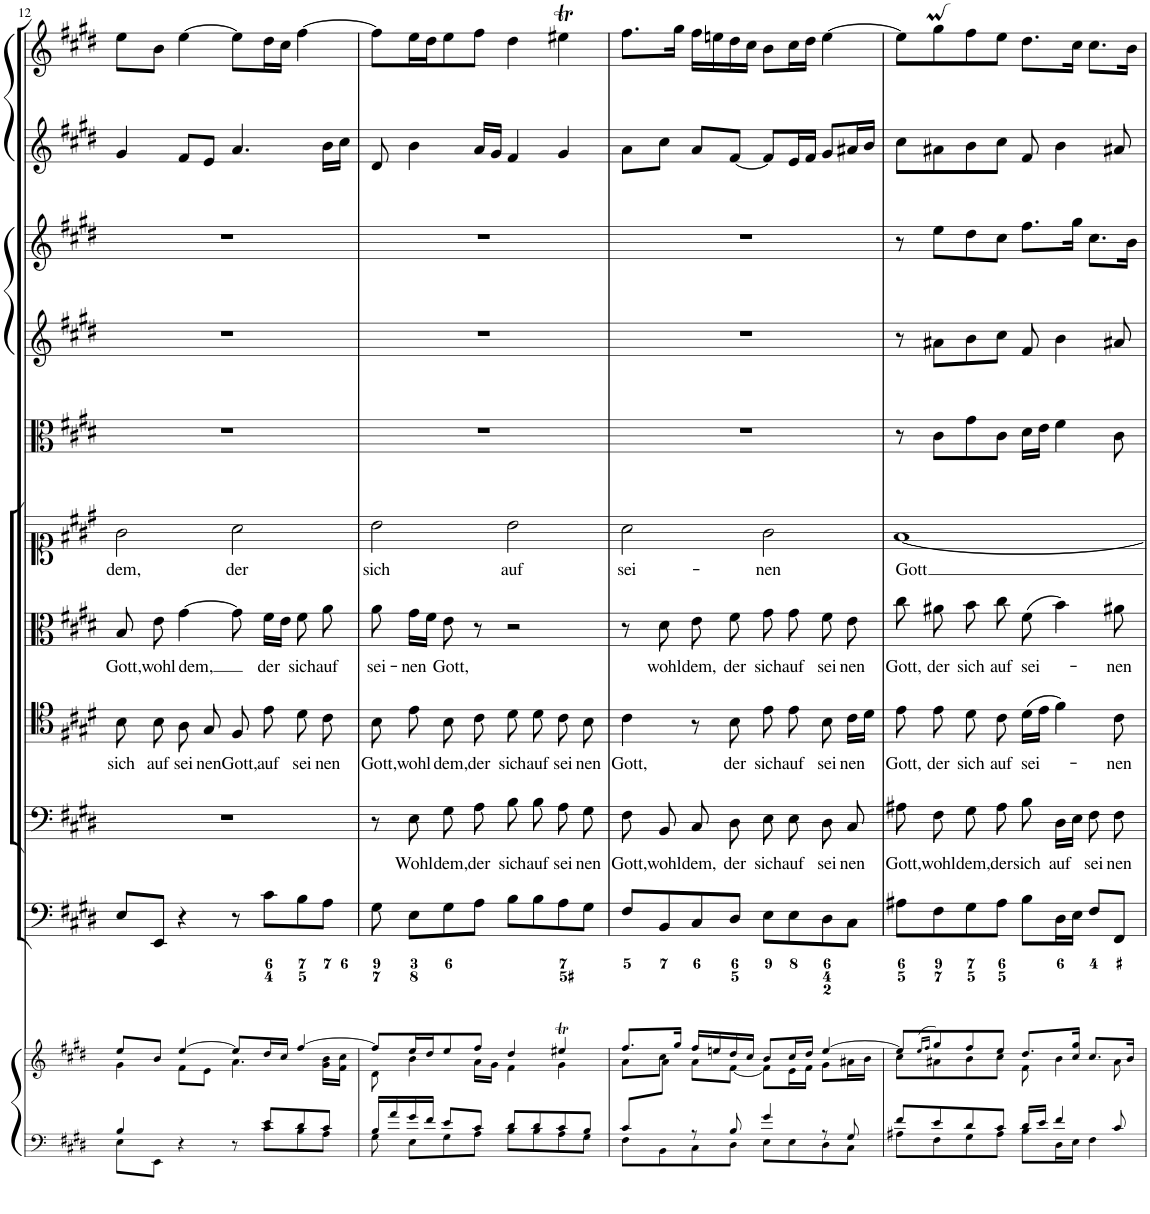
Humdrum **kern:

**kern	**kern	**kern	**kern	**text	**kern	**text	**kern	**text	**kern	**text	**kern	**kern	**kern	**kern	**kern
*part11	*part11	*part10	*part9	*part9	*part8	*part8	*part7	*part7	*part6	*part6	*part5	*part4	*part3	*part2	*part1
*staff12	*staff11	*staff10	*staff9	*staff9	*staff8	*staff8	*staff7	*staff7	*staff6	*staff6	*staff5	*staff4	*staff3	*staff2	*staff1
*I"Piano reduction	*	*I"Continuo	*I"Basso	*	*I"Tenore	*	*I"Alto	*	*I"Soprano	*	*I"Viola	*I"Violino II	*I"Violino I	*I"Oboe d'amore II	*I"Oboe d'amore I
*I'Pno	*	*	*	*	*	*	*	*	*	*	*I'Vla	*I'Vln	*I'Vln	*I'Ob	*I'Ob
!!LO:PB:g=z
*clefF4	*clefG2	*clefF4	*clefF4	*	*clefC4	*	*clefC3	*	*clefC1	*	*clefC3	*clefG2	*clefG2	*clefG2	*clefG2
*k[f#c#g#d#]	*k[f#c#g#d#]	*k[f#c#g#d#]	*k[f#c#g#d#]	*	*k[f#c#g#d#]	*	*k[f#c#g#d#]	*	*k[f#c#g#d#]	*	*k[f#c#g#d#]	*k[f#c#g#d#]	*k[f#c#g#d#]	*k[f#c#g#d#]	*k[f#c#g#d#]
*M4/4	*M4/4	*M4/4	*M4/4	*	*M4/4	*	*M4/4	*	*M4/4	*	*M4/4	*M4/4	*M4/4	*M4/4	*M4/4
*met(c)	*met(c)	*met(c)	*met(c)	*	*met(c)	*	*met(c)	*	*met(c)	*	*met(c)	*met(c)	*met(c)	*met(c)	*met(c)
=12	=12	=12	=12	=12	=12	=12	=12	=12	=12	=12	=12	=12	=12	=12	=12
*^	*^	*	*	*	*	*	*	*	*	*	*	*	*	*	*
!	!	!	!	!	!	!	!	!LO:LY:b	!	!LO:LY:b	!	!LO:LY:b	!	!	!	!	!
4B/	8E\L	8ee/L	4g#\	8E/L	1r	.	8B\	sich	8B/	Gott,	2g#\	dem,	1r	1r	1r	4g#/	8ee\L
!	!	!	!	!	!	!	!	!LO:LY:b	!	!LO:LY:b	!	!	!	!	!	!	!
.	8EE\J	8b/J	.	8EE/J	.	.	8B\	auf	8e\	wohl	.	.	.	.	.	.	8b\J
!	!	!	!	!	!	!	!	!LO:LY:b	!	!LO:LY:b	!	!	!	!	!	!	!
4r	4ryy	[4ee/	8f#\L	4r	.	.	8A\	sei-	[4g#\	dem,	.	.	.	.	.	8f#/L	[4ee\
!	!	!	!	!	!	!	!	!LO:LY:b	!	!	!	!	!	!	!	!	!
.	.	.	8e\J	.	.	.	8G#/	-nen	.	.	.	.	.	.	.	8e/J	.
!	!	!	!	!	!	!	!	!LO:LY:b	!	!	!	!LO:LY:b	!	!	!	!	!
8r	8ryy	8ee/L]	4.a\	8r	.	.	8F#/	Gott,	8g#\]	.	2a\	der	.	.	.	4.a/	8ee\L]
!	!	!	!	!	!	!	!	!LO:LY:b	!	!LO:LY:b	!	!	!	!	!	!	!
8e/L	8c#\L	16dd#/L	.	8c#\L	.	.	8e\	auf	16f#\LL	der	.	.	.	.	.	.	16dd#\L
.	.	16cc#/JJ	.	.	.	.	.	.	16e\JJ	.	.	.	.	.	.	.	16cc#\JJ
!	!	!	!	!	!	!	!	!LO:LY:b	!	!LO:LY:b	!	!	!	!	!	!	!
8d#/	8B\	[4ff#/	.	8B\	.	.	8d#\	sei-	8f#\	sich	.	.	.	.	.	.	[4ff#\
!	!	!	!	!	!	!	!	!LO:LY:b	!	!LO:LY:b	!	!	!	!	!	!	!
8c#/J	8A\J	.	16g#\ 16b\LL	8A\J	.	.	8c#\	-nen	8a\	auf	.	.	.	.	.	16b\LL	.
.	.	.	16f#\ 16cc#\JJ	.	.	.	.	.	.	.	.	.	.	.	.	16cc#\JJ	.
=13	=13	=13	=13	=13	=13	=13	=13	=13	=13	=13	=13	=13	=13	=13	=13	=13	=13
!	!	!	!	!	!	!	!	!LO:LY:b	!	!LO:LY:b	!	!LO:LY:b	!	!	!	!	!
16B/LL	8G#\	8ff#/L]	8d#\	8G#\	8r	.	8B\	Gott,	8a\	sei-	2b\	sich	1r	1r	1r	8d#/	8ff#\L]
16a/	.	.	.	.	.	.	.	.	.	.	.	.	.	.	.	.	.
!	!	!	!	!	!	!LO:LY:b	!	!LO:LY:b	!	!LO:LY:b	!	!	!	!	!	!	!
16g#/	8E\L	16ee/L	4b\	8E\L	8E\	Wohl	8e\	wohl	16g#\LL	-nen	.	.	.	.	.	4b\	16ee\L
16f#/JJ	.	16dd#/J	.	.	.	.	.	.	16f#\JJ	.	.	.	.	.	.	.	16dd#\J
!	!	!	!	!	!	!LO:LY:b	!	!LO:LY:b	!	!LO:LY:b	!	!	!	!	!	!	!
8e/L	8G#\	8ee/	.	8G#\	8G#\	dem,	8B\	dem,	8e\	Gott,	.	.	.	.	.	.	8ee\
!	!	!	!	!	!	!LO:LY:b	!	!LO:LY:b	!	!	!	!	!	!	!	!	!
8c#/J	8A\J	8ff#/J	16a\LL	8A\J	8A\	der	8c#\	der	8r	.	.	.	.	.	.	16a/LL	8ff#\J
.	.	.	16g#\JJ	.	.	.	.	.	.	.	.	.	.	.	.	16g#/JJ	.
!	!	!	!	!	!	!LO:LY:b	!	!LO:LY:b	!	!	!	!LO:LY:b	!	!	!	!	!
8d#/L	8B\L	4dd#/	4f#\	8B\L	8B\	sich	8d#\	sich	2r	.	2b\	auf	.	.	.	4f#/	4dd#\
!	!	!	!	!	!	!LO:LY:b	!	!LO:LY:b	!	!	!	!	!	!	!	!	!
8d#/	8B\	.	.	8B\	8B\	auf	8d#\	auf	.	.	.	.	.	.	.	.	.
!	!	!	!	!	!	!LO:LY:b	!	!LO:LY:b	!	!	!	!	!	!	!	!	!
8c#/	8A\	4ee#Xt/	4g#\	8A\	8A\	sei-	8c#\	sei-	.	.	.	.	.	.	.	4g#/	4ee#Xt\
!	!	!	!	!	!	!LO:LY:b	!	!LO:LY:b	!	!	!	!	!	!	!	!	!
8B/J	8G#\J	.	.	8G#\J	8G#\	-nen	8B\	-nen	.	.	.	.	.	.	.	.	.
=14	=14	=14	=14	=14	=14	=14	=14	=14	=14	=14	=14	=14	=14	=14	=14	=14	=14
*	*	*	*^	*	*	*	*	*	*	*	*	*	*	*	*	*	*
!	!	!	!	!	!	!	!LO:LY:b	!	!LO:LY:b	!	!	!	!LO:LY:b	!	!	!	!	!
8c#/L	8F#\L	8.ff#/L	8a\L	8ryy	8F#/L	8F#\	Gott,	4c#\	Gott,	8r	.	2a\	sei-	1r	1r	1r	8a\L	8.ff#\L
!	!	!	!	!	!	!	!LO:LY:b	!	!	!	!LO:LY:b	!	!	!	!	!	!	!
8ryy	8BB\	.	8cc#\J	8a\J	8BB/	8BB/	wohl	.	.	8d#\	wohl	.	.	.	.	.	8cc#\J	.
.	.	16gg#/Jk	.	.	.	.	.	.	.	.	.	.	.	.	.	.	.	16gg#\Jk
!	!	!	!	!	!	!	!LO:LY:b	!	!	!	!LO:LY:b	!	!	!	!	!	!	!
8r	8C#\	16ff#/LL	8a\L	2.ryy	8C#/	8C#/	dem,	8r	.	8e\	dem,	.	.	.	.	.	8a/L	16ff#\LL
.	.	16een/	.	.	.	.	.	.	.	.	.	.	.	.	.	.	.	16een\
!	!	!	!	!	!	!	!LO:LY:b	!	!LO:LY:b	!	!LO:LY:b	!	!	!	!	!	!	!
8B/	8D#\J	16dd#/	[8f#\J	.	8D#/J	8D#\	der	8B\	der	8f#\	der	.	.	.	.	.	[8f#/J	16dd#\
.	.	16cc#/JJ	.	.	.	.	.	.	.	.	.	.	.	.	.	.	.	16cc#\JJ
!	!	!	!	!	!	!	!LO:LY:b	!	!LO:LY:b	!	!LO:LY:b	!	!LO:LY:b	!	!	!	!	!
4g#/	8E\L	8b/L	8f#\L]	.	8E\L	8E\	sich	8e\	sich	8g#\	sich	2g#\	-nen	.	.	.	8f#/L]	8b\L
!	!	!	!	!	!	!	!LO:LY:b	!	!LO:LY:b	!	!LO:LY:b	!	!	!	!	!	!	!
.	8E\	16cc#/L	16e\L	.	8E\	8E\	auf	8e\	auf	8g#\	auf	.	.	.	.	.	16e/L	16cc#\L
.	.	16dd#/JJ	16f#\JJ	.	.	.	.	.	.	.	.	.	.	.	.	.	16f#/JJ	16dd#\JJ
!	!	!	!	!	!	!	!LO:LY:b	!	!LO:LY:b	!	!LO:LY:b	!	!	!	!	!	!	!
8r	8D#\	[4ee/	8g#\L	.	8D#\	8D#\	sei-	8B\	sei-	8f#\	sei-	.	.	.	.	.	8g#/L	[4ee\
!	!	!	!	!	!	!	!LO:LY:b	!	!LO:LY:b	!	!LO:LY:b	!	!	!	!	!	!	!
8G#/	8C#\J	.	16a#X\L	.	8C#\J	8C#/	-nen	16c#\LL	-nen	8e\	-nen	.	.	.	.	.	16a#X/L	.
.	.	.	16b\JJ	.	.	.	.	16d#\JJ	.	.	.	.	.	.	.	.	16b/JJ	.
*	*	*	*v	*v	*	*	*	*	*	*	*	*	*	*	*	*	*	*
=15	=15	=15	=15	=15	=15	=15	=15	=15	=15	=15	=15	=15	=15	=15	=15	=15	=15
!	!	!	!	!	!	!LO:LY:b	!	!LO:LY:b	!	!LO:LY:b	!	!LO:LY:b	!	!	!	!	!
8f#/L	8A#X\L	8ee/L]	8cc#\L	8A#X\L	8A#X\	Gott,	8e\	Gott,	8cc#\	Gott,	[1f#	Gott	8r	8r	8r	8cc#\L	8ee\L]
.	.	(16qee/LL	.	.	.	.	.	.	.	.	.	.	.	.	.	.	.
.	.	16qff#/JJ	.	.	.	.	.	.	.	.	.	.	.	.	.	.	.
!	!	!	!	!	!	!LO:LY:b	!	!LO:LY:b	!	!LO:LY:b	!	!	!	!	!	!	!
8e/	8F#\	8gg#/)	8a#X\	8F#\	8F#\	wohl	8e\	der	8a#X\	der	.	.	8c#\L	8a#X\L	8ee\L	8a#X\	8gg#\
!	!	!	!	!	!	!LO:LY:b	!	!LO:LY:b	!	!LO:LY:b	!	!	!	!	!	!	!
8d#/	8G#\	8ff#/	8b\	8G#\	8G#\	dem,	8d#\	sich	8b\	sich	.	.	8g#\	8b\	8dd#\	8b\	8ff#\
!	!	!	!	!	!	!LO:LY:b	!	!LO:LY:b	!	!LO:LY:b	!	!	!	!	!	!	!
8c#/J	8A#\J	8ee/J	8cc#\J	8A#\J	8A#\	der	8c#\	auf	8cc#\	auf	.	.	8c#\J	8cc#\J	8cc#\J	8cc#\J	8ee\J
!	!	!	!	!	!	!LO:LY:b	!	!LO:LY:b	!	!LO:LY:b	!	!	!	!	!	!	!
16d#/LL	8B\L	8.dd#/L	8f#\	8B\L	8B\	sich	(16d#\LL	sei-	(8f#\	sei-	.	.	16d#\LL	8f#/	8.ff#\L	8f#/	8.dd#\L
16e/JJ	.	.	.	.	.	.	16e\JJ	.	.	.	.	.	16e\JJ	.	.	.	.
!	!	!	!	!	!	!LO:LY:b	!	!	!	!	!	!	!	!	!	!	!
4f#/	16D#\L	.	4b\	16D#\L	16D#\LL	auf	4f#\)	.	4b\)	.	.	.	4f#\	4b\	.	4b\	.
.	16E\JJ	16cc#/ 16gg#/Jk	.	16E\JJ	16E\JJ	.	.	.	.	.	.	.	.	.	16gg#\Jk	.	16cc#\Jk
!	!	!	!	!	!	!LO:LY:b	!	!	!	!	!	!	!	!	!	!	!
.	4F#\	8.cc#/L	.	8F#/L	8F#\	sei-	.	.	.	.	.	.	.	.	8.cc#\L	.	8.cc#\L
!	!	!	!	!	!	!LO:LY:b	!	!LO:LY:b	!	!LO:LY:b	!	!	!	!	!	!	!
8c#/	.	.	8a#\	8FF#/J	8F#\	-nen	8c#\	-nen	8a#X\	-nen	.	.	8c#\	8a#X/	.	8a#X/	.
.	.	16b/Jk	.	.	.	.	.	.	.	.	.	.	.	.	16b\Jk	.	16b\Jk
*v	*v	*	*	*	*	*	*	*	*	*	*	*	*	*	*	*	*
*	*v	*v	*	*	*	*	*	*	*	*	*	*	*	*	*	*
=	=	=	=	=	=	=	=	=	=	=	=	=	=	=	=
*-	*-	*-	*-	*-	*-	*-	*-	*-	*-	*-	*-	*-	*-	*-	*-
